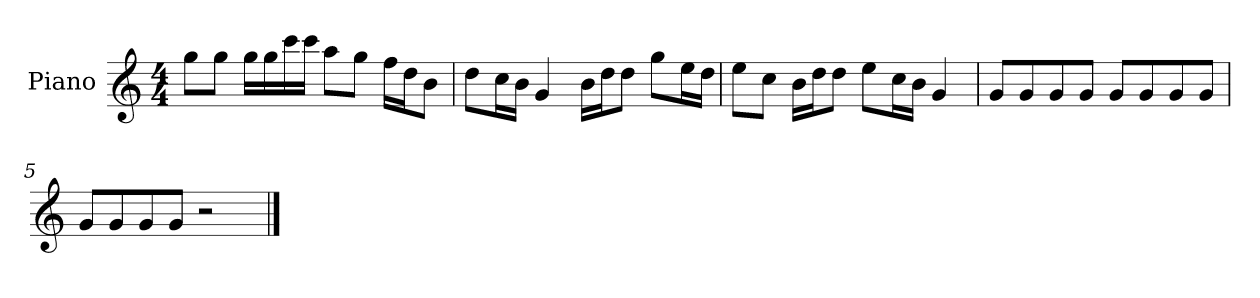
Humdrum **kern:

**kern
*part1
*staff1
*I"Piano
*I'P-no
*clefG2
*k[]
*M4/4
*MM90
=1
8gg\L
8gg\J
16gg\LL
16gg\
16ccc\
16ccc\JJ
8aa\L
8gg\J
16ff\LL
16dd\J
8b\J
=2
8dd\L
16cc\L
16b\JJ
4g/
16b\LL
16dd\J
8dd\J
8gg\L
16ee\L
16dd\JJ
=3
8ee\L
8cc\J
16b\LL
16dd\J
8dd\J
8ee\L
16cc\L
16b\JJ
4g/
=4
8g/L
8g/
8g/
8g/J
8g/L
8g/
8g/
8g/J
!!LO:LB:g=z
=5
8g/L
8g/
8g/
8g/J
2r
==
*-
